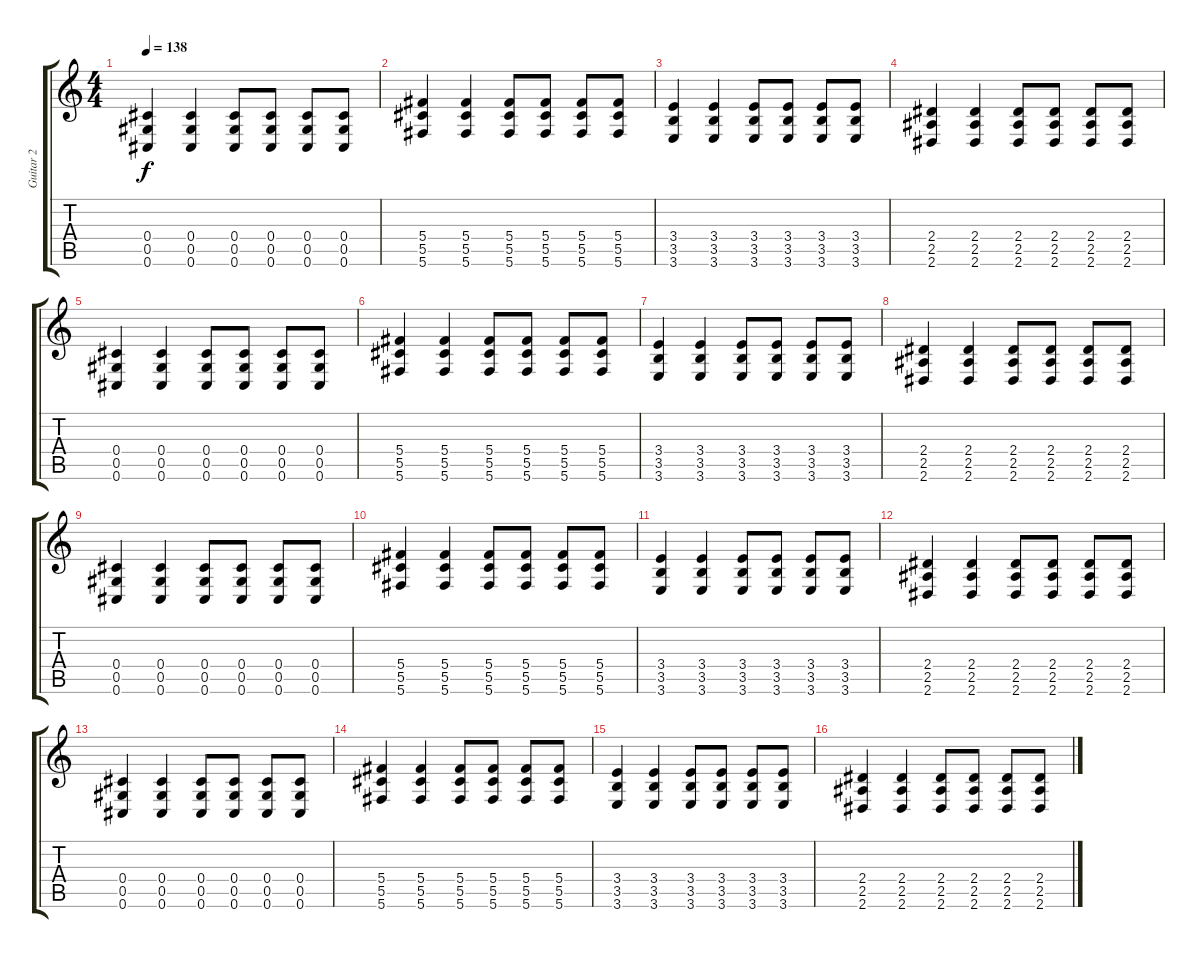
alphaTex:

\track ("Guitar 2" "Guitar 2") {instrument overdrivenguitar}
\staff {score tabs}
\tuning (Eb4 Bb3 Gb3 Db3 Ab2 Db2) {hide}
\ts (4 4)
\tempo 138
\clef g2
\ks c
(0.4 0.5 0.6).4{dy f} (0.4 0.5 0.6).4 (0.4 0.5 0.6).8 (0.4 0.5 0.6).8 (0.4 0.5 0.6).8 (0.4 0.5 0.6).8 |
(5.4 5.5 5.6).4 (5.4 5.5 5.6).4 (5.4 5.5 5.6).8 (5.4 5.5 5.6).8 (5.4 5.5 5.6).8 (5.4 5.5 5.6).8 |
(3.4 3.5 3.6).4 (3.4 3.5 3.6).4 (3.4 3.5 3.6).8 (3.4 3.5 3.6).8 (3.4 3.5 3.6).8 (3.4 3.5 3.6).8 |
(2.4 2.5 2.6).4 (2.4 2.5 2.6).4 (2.4 2.5 2.6).8 (2.4 2.5 2.6).8 (2.4 2.5 2.6).8 (2.4 2.5 2.6).8 |
(0.4 0.5 0.6).4 (0.4 0.5 0.6).4 (0.4 0.5 0.6).8 (0.4 0.5 0.6).8 (0.4 0.5 0.6).8 (0.4 0.5 0.6).8 |
(5.4 5.5 5.6).4 (5.4 5.5 5.6).4 (5.4 5.5 5.6).8 (5.4 5.5 5.6).8 (5.4 5.5 5.6).8 (5.4 5.5 5.6).8 |
(3.4 3.5 3.6).4 (3.4 3.5 3.6).4 (3.4 3.5 3.6).8 (3.4 3.5 3.6).8 (3.4 3.5 3.6).8 (3.4 3.5 3.6).8 |
(2.4 2.5 2.6).4 (2.4 2.5 2.6).4 (2.4 2.5 2.6).8 (2.4 2.5 2.6).8 (2.4 2.5 2.6).8 (2.4 2.5 2.6).8 |
(0.4 0.5 0.6).4 (0.4 0.5 0.6).4 (0.4 0.5 0.6).8 (0.4 0.5 0.6).8 (0.4 0.5 0.6).8 (0.4 0.5 0.6).8 |
(5.4 5.5 5.6).4 (5.4 5.5 5.6).4 (5.4 5.5 5.6).8 (5.4 5.5 5.6).8 (5.4 5.5 5.6).8 (5.4 5.5 5.6).8 |
(3.4 3.5 3.6).4 (3.4 3.5 3.6).4 (3.4 3.5 3.6).8 (3.4 3.5 3.6).8 (3.4 3.5 3.6).8 (3.4 3.5 3.6).8 |
(2.4 2.5 2.6).4 (2.4 2.5 2.6).4 (2.4 2.5 2.6).8 (2.4 2.5 2.6).8 (2.4 2.5 2.6).8 (2.4 2.5 2.6).8 |
(0.4 0.5 0.6).4 (0.4 0.5 0.6).4 (0.4 0.5 0.6).8 (0.4 0.5 0.6).8 (0.4 0.5 0.6).8 (0.4 0.5 0.6).8 |
(5.4 5.5 5.6).4 (5.4 5.5 5.6).4 (5.4 5.5 5.6).8 (5.4 5.5 5.6).8 (5.4 5.5 5.6).8 (5.4 5.5 5.6).8 |
(3.4 3.5 3.6).4 (3.4 3.5 3.6).4 (3.4 3.5 3.6).8 (3.4 3.5 3.6).8 (3.4 3.5 3.6).8 (3.4 3.5 3.6).8 |
(2.4 2.5 2.6).4 (2.4 2.5 2.6).4 (2.4 2.5 2.6).8 (2.4 2.5 2.6).8 (2.4 2.5 2.6).8 (2.4 2.5 2.6).8
